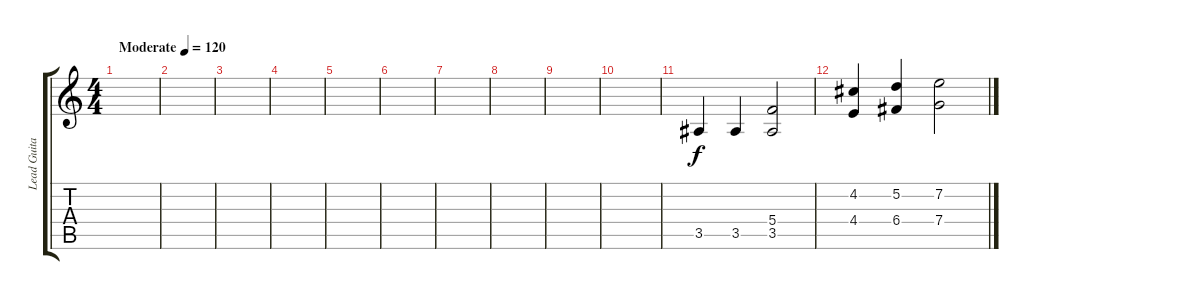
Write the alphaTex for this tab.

\track ("Lead Guitar" "Lead Guita") {instrument overdrivenguitar}
\staff {score tabs}
\tuning (D4 A3 F3 C3 G2 D2) {hide}
\ts (4 4)
\tempo (120 "Moderate")
\clef g2
\ks c
|
|
|
|
|
|
|
|
|
|
3.5.4 3.5.4 (5.4 3.5).2 |
(4.2 4.4).4 (5.2 6.4).4 (7.2 7.4).2
